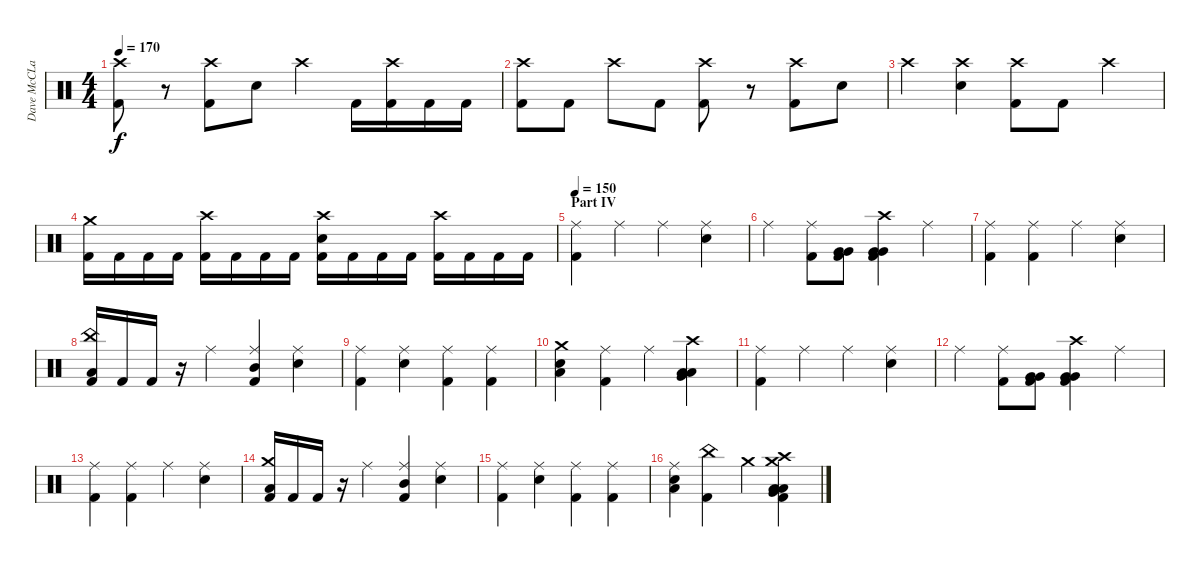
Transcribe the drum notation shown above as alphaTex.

\track ("Dave McCLain" "Dave McCLa") {instrument percussion}
\staff {score}
\articulation defaults
\ts (4 4)
\tempo 170
\clef neutral
\ks c
("Crash high (hit)" "Kick (hit) 2").8{dy f} r.8 ("Crash high (hit)" "Kick (hit) 2").8 "Electric Snare (hit)".8 "Crash high (hit)".4 "Kick (hit) 2".16 ("Crash high (hit)" "Kick (hit) 2").16 "Kick (hit) 2".16 "Kick (hit) 2".16 |
("Crash high (hit)" "Kick (hit) 2").8{volume 14} "Kick (hit) 2".8 "Crash high (hit)".8 "Kick (hit) 2".8 ("Crash high (hit)" "Kick (hit) 2").8 r.8 ("Crash high (hit)" "Kick (hit) 2").8 "Electric Snare (hit)".8 |
"Crash high (hit)".4 ("Crash high (hit)" "Electric Snare (hit)").4 ("Crash high (hit)" "Kick (hit) 2").8 "Kick (hit) 2".8 "Crash high (hit)".4 |
("Crash medium (hit)" "Kick (hit) 2").16 "Kick (hit) 2".16 "Kick (hit) 2".16 "Kick (hit) 2".16 ("Crash high (hit)" "Kick (hit) 2").16 "Kick (hit) 2".16 "Kick (hit) 2".16 "Kick (hit) 2".16 ("Crash high (hit)" "Electric Snare (hit)" "Kick (hit) 2").16 "Kick (hit) 2".16 "Kick (hit) 2".16 "Kick (hit) 2".16 ("Crash high (hit)" "Kick (hit) 2").16 "Kick (hit) 2".16 "Kick (hit) 2".16 "Kick (hit) 2".16 |
\section ("" "Part IV")
\tempo 150
("Ride (middle)" "Kick (hit) 2").4 "Ride (middle)".4 "Ride (middle)".4 ("Ride (middle)" "Electric Snare (hit)").4 |
"Ride (middle)".4 ("Ride (middle)" "Kick (hit) 2").8 ("Very Low Tom (hit)" "Very Low Tom (hit)" "Kick (hit) 2").8 ("Crash high (hit)" "Very Low Tom (hit)" "Very Low Tom (hit)" "Kick (hit) 2").4 "Ride (middle)".4 |
("Ride (middle)" "Kick (hit) 2").4 ("Ride (middle)" "Kick (hit) 2").4 "Ride (middle)".4 ("Ride (middle)" "Electric Snare (hit)").4 |
("China (hit)" "Low Tom (hit)" "Kick (hit) 2").16 "Kick (hit) 2".16 "Kick (hit) 2".16 r.16 "Ride (middle)".4 ("Ride (middle)" "Mid Tom (hit)" "Kick (hit) 2").4 ("Ride (middle)" "Electric Snare (hit)").4 |
("Ride (middle)" "Kick (hit) 2").4 ("Ride (middle)" "Electric Snare (hit)").4 ("Ride (middle)" "Kick (hit) 2").4 ("Ride (middle)" "Kick (hit) 2").4 |
("Crash medium (hit)" "Electric Snare (hit)" "Low Tom (hit)").4 ("Ride (middle)" "Kick (hit) 2").4 "Ride (middle)".4 ("Crash high (hit)" "Very Low Tom (hit)" "Low Tom (hit)" "Low Tom (hit)").4 |
("Ride (middle)" "Kick (hit) 2").4 "Ride (middle)".4 "Ride (middle)".4 ("Ride (middle)" "Electric Snare (hit)").4 |
"Ride (middle)".4 ("Ride (middle)" "Kick (hit) 2").8 ("Very Low Tom (hit)" "Very Low Tom (hit)" "Kick (hit) 2").8 ("Crash high (hit)" "Very Low Tom (hit)" "Very Low Tom (hit)" "Kick (hit) 2").4 "Ride (middle)".4 |
("Ride (middle)" "Kick (hit) 2").4 ("Ride (middle)" "Kick (hit) 2").4 "Ride (middle)".4 ("Ride (middle)" "Electric Snare (hit)").4 |
("Crash medium (hit)" "Low Tom (hit)" "Kick (hit) 2").16 "Kick (hit) 2".16 "Kick (hit) 2".16 r.16 "Ride (middle)".4 ("Ride (middle)" "Mid Tom (hit)" "Kick (hit) 2").4 ("Ride (middle)" "Electric Snare (hit)").4 |
("Ride (middle)" "Kick (hit) 2").4 ("Ride (middle)" "Electric Snare (hit)").4 ("Ride (middle)" "Kick (hit) 2").4 ("Ride (middle)" "Kick (hit) 2").4 |
("Ride (middle)" "Electric Snare (hit)" "Low Tom (hit)").4 ("China (hit)" "Kick (hit) 2").4 "Crash medium (hit)".4 ("Crash high (hit)" "Crash medium (hit)" "Very Low Tom (hit)" "Low Tom (hit)" "Low Tom (hit)" "Kick (hit) 2").4
